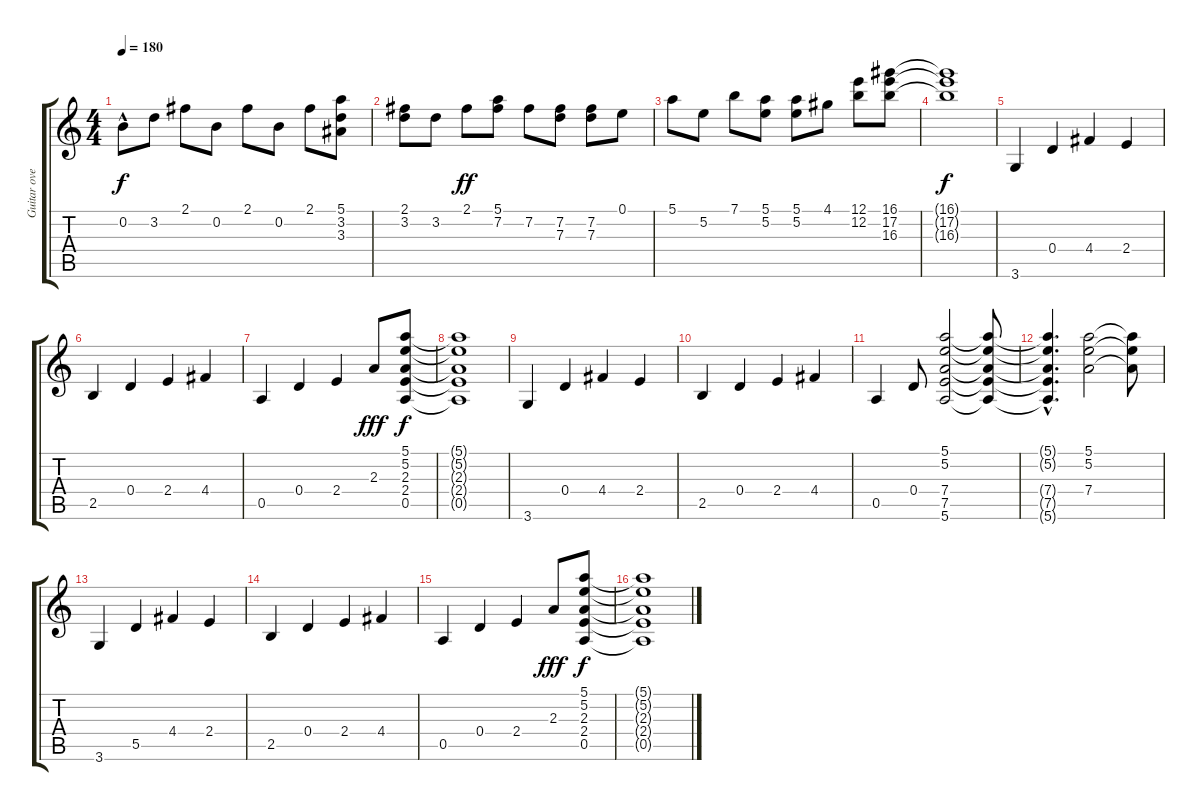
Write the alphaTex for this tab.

\track ("Guitar overdrive" "Guitar ove") {instrument overdrivenguitar}
\staff {score tabs}
\tuning (E4 B3 G3 D3 A2 E2) {hide}
\ts (4 4)
\tempo 180
\clef g2
\ks c
0.2{hac}.8{dy f} 3.2.8 2.1.8 0.2.8 2.1.8 0.2.8 2.1.8 (5.1 3.2 3.3).8 |
(2.1 3.2).8 3.2.8 2.1.8{dy ff} (5.1 7.2).8 7.2.8 (7.2 7.3).8 (7.2 7.3).8 0.1.8 |
5.1.8 5.2.8 7.1.8 (5.1 5.2).8 (5.1 5.2).8 4.1.8 (12.1 12.2).8 (16.1 17.2 16.3).8 |
(16.1{t} 17.2{t} 16.3{t}).1{dy f} |
3.6.4 0.4.4 4.4.4 2.4.4 |
2.5.4 0.4.4 2.4.4 4.4.4 |
0.5.4 0.4.4 2.4.4 2.3.8{dy fff} (5.1 5.2 2.3 2.4 0.5).8{dy f} |
(5.1{t} 5.2{t} 2.3{t} 2.4{t} 0.5{t}).1 |
3.6.4 0.4.4 4.4.4 2.4.4 |
2.5.4 0.4.4 2.4.4 4.4.4 |
0.5.4 0.4.8 (5.1 5.2 7.4 7.5 5.6).2 (5.1{t} 5.2{t} 7.4{t} 7.5{t} 5.6{t}).8 |
(5.1{hac t} 5.2{hac t} 7.4{hac t} 7.5{t} 5.6{t}).4{d} (5.1 5.2 7.4).2 (5.1{t} 5.2{t} 7.4{t}).8 |
3.6.4 5.5.4 4.4.4 2.4.4 |
2.5.4 0.4.4 2.4.4 4.4.4 |
0.5.4 0.4.4 2.4.4 2.3.8{dy fff} (5.1 5.2 2.3 2.4 0.5).8{dy f} |
(5.1{t} 5.2{t} 2.3{t} 2.4{t} 0.5{t}).1
